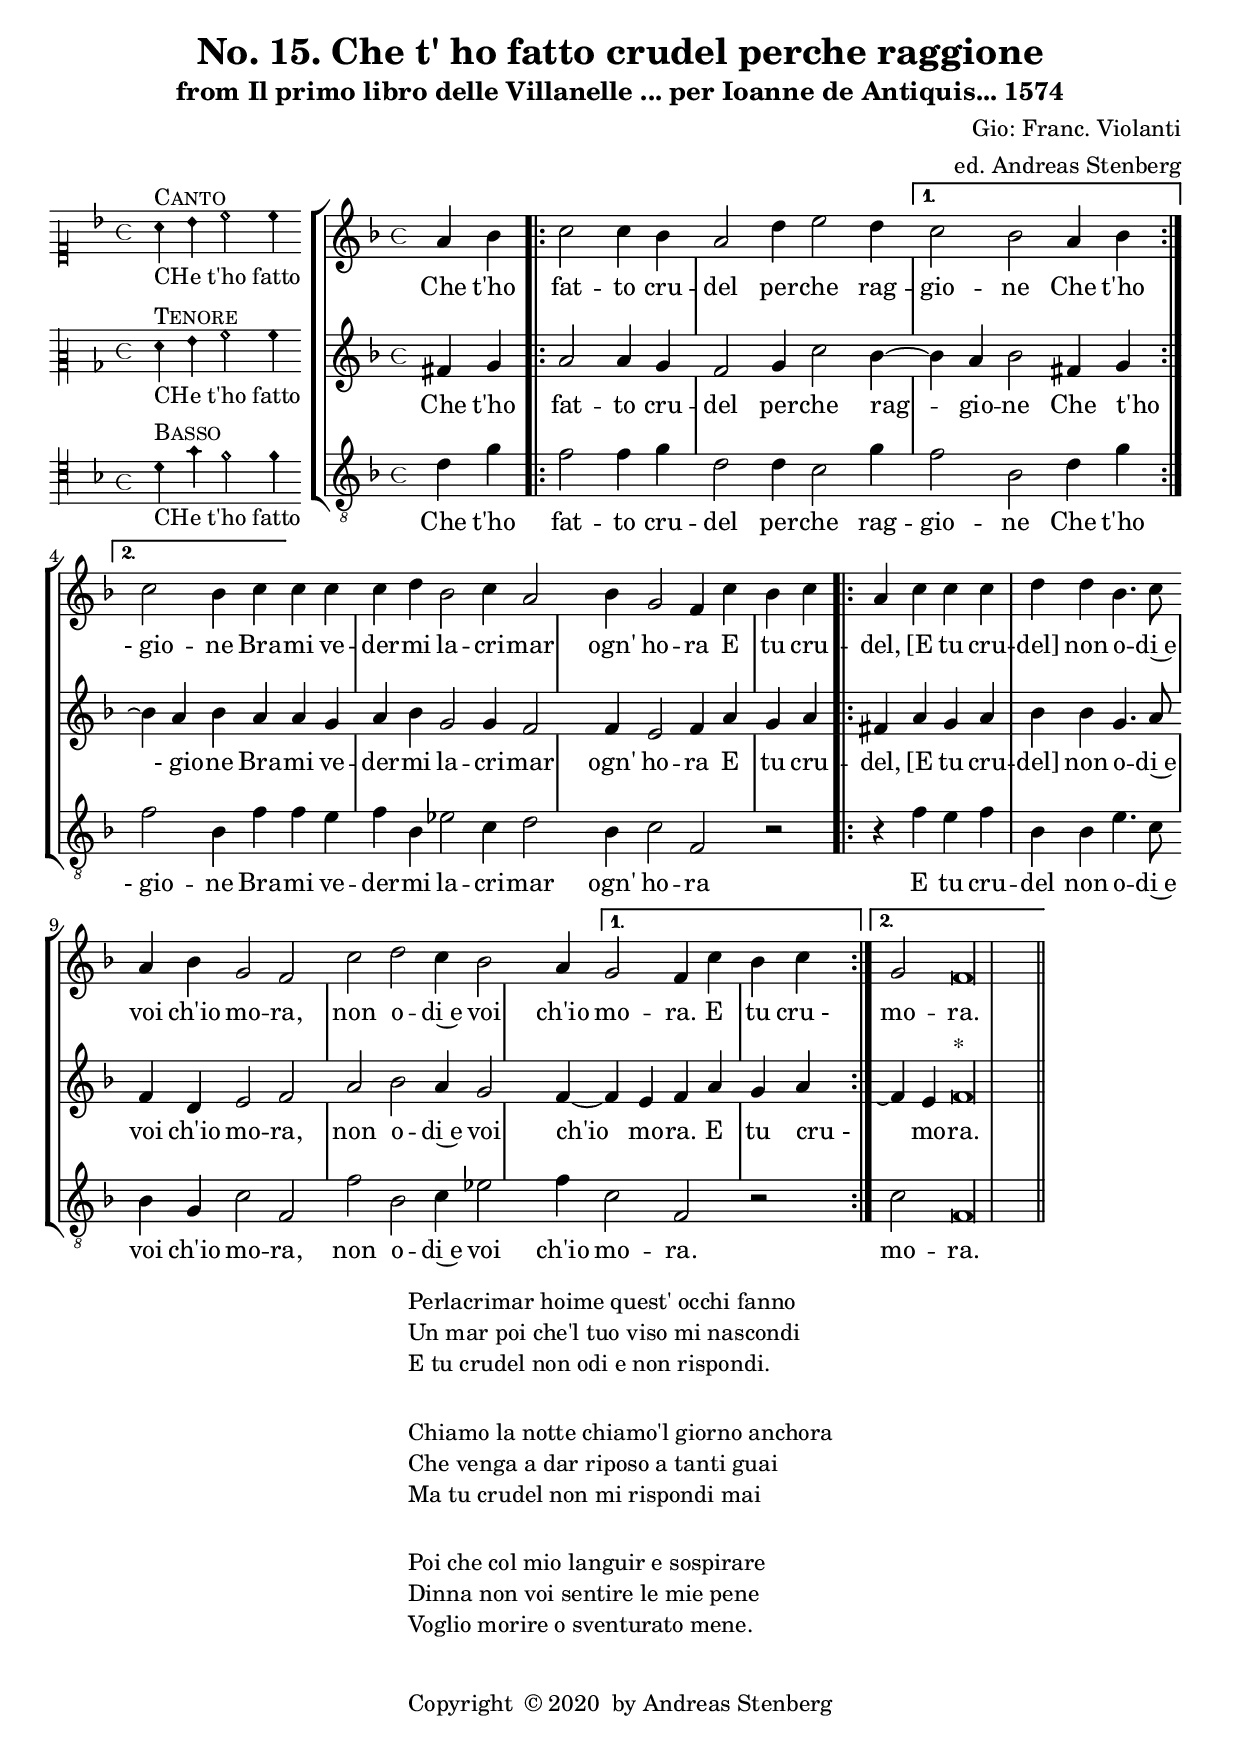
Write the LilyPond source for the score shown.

\version "2.18.0"
\include "deutsch.ly"
#(append! supported-clefs '(("mensural-f3" . ("clefs.mensural.f" 0 0))))
ficta = \once \set suggestAccidentals =##t
\header {
  title = "No. 15. Che t' ho fatto crudel perche raggione"
  subtitle = "from Il primo libro delle Villanelle ... per Ioanne de Antiquis... 1574"
  composer = "Gio: Franc. Violanti"
  arranger = "ed. Andreas Stenberg"
  poet = ""
  meter =""
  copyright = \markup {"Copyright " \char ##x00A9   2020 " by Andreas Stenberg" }
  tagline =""
}
global = {
  \key f \major
  \override Staff.TimeSignature.style = #'mensural
}
%% PDF p. 33-34.
sopMusic = \relative c' {

  \set Score.tempoHideNote = ##t
  \tempo 2 = 76
  \time 4/4
  \set Timing.measureLength = #(ly:make-moment 4/4)
  %  \override Staff.BarLine.transparent =##t
  \partial 2 a'4 b4
  \repeat volta 2 {
    c2 c4 b4
    \override Staff.BarLine.transparent  =##t
    \set Timing.measureLength = #(ly:make-moment 6/4)
    a2 d4 e2 d4
  }
  \alternative {
    {c2 b2  a4 b4 \revert Staff.BarLine.transparent }
    {   \set Timing.measureLength = #(ly:make-moment 4/4) c2 b4 c4 }
  }
  \override Staff.BarLine.transparent  =##t
  c4 c4 c4 d4
  \set Timing.measureLength = #(ly:make-moment 6/4)
  b2
  c4 a2 b4
  g2 f4
  c'4 b4 c4
  \revert Staff.BarLine.transparent
  \repeat volta 2 {
    a4 c4 c4 c4 d4 d4
    \override Staff.BarLine.transparent =##t
    \set Timing.measureLength = #(ly:make-moment 4/4)
    b4. c8 a4 b4
    \set Timing.measureLength = #(ly:make-moment 6/4)
    g2 f2  c'2
    d2 c4 b2 a4
  }
  \alternative {
    { g2 f4 c'4 b4 c4 \revert Staff.BarLine.transparent }
    {
      g2 f\longa*1/4
    }
  }
  \bar "||"
}
sopWords = \lyricmode {
  Che t'ho fat -- to cru -- del per -- che rag -- gio -- ne
  Che t'ho
  "- gio" -- ne
  Bra -- mi ve -- der -- mi la -- cri -- mar ogn' ho -- ra
  E tu cru -- del,
  [E tu cru -- del] non o -- di~e voi ch'io mo -- ra,
  non o -- di~e voi ch'io mo -- ra.
  E tu "cru -"
  mo -- ra.
}
%% PDF p. 81-82.
altoMusic = \relative c' {
  fis4 g4
  \repeat volta 2 {
    a2 a4 g4
    \override Staff.BarLine.transparent  =##t
    f2 g4 c2 b4~
  }
  \alternative {
    { b4 a4 b2 fis4 g4 \revert Staff.BarLine.transparent }
    { b4\repeatTie a4 b4 a4   \override Staff.BarLine.transparent  =##t }
  }
  a4 g4 a4 b4
  g2 g4 f2 f4
  e2 f4 a4 g4 a4
  \revert Staff.BarLine.transparent
  \repeat volta 2 {
    fis4 a4 g4 a4 b4 b4
    \override Staff.BarLine.transparent  =##t
    g4. a8 f4 d4
    e2 f2 a2
    b2 a4 g2 f4~
  }
  \alternative {
    { f4 e4 f4 a4 g4 a4 \revert Staff.BarLine.transparent }
    { f4\repeatTie e4 f\longa*1/4^"*" }
  }
}

altoWords = \lyricmode {
  Che t'ho fat -- to cru -- del per -- che rag -- gio -- ne
  Che t'ho
  _ "- gio" -- ne
  Bra -- mi ve -- der -- mi la -- cri -- mar ogn' ho -- ra
  E tu cru -- del,
  [E tu cru -- del] non o -- di~e voi ch'io mo -- ra,
  non o -- di~e voi ch'io mo -- ra.
  E tu "cru -"
  _ mo -- ra.
}
%% PDF p.127 - 128.
bassMusic = \relative c {
  \clef "G_8"
  d'4 g4
  \repeat volta 2 {
    f2 f4 g4
    \override Staff.BarLine.transparent =##t
    d2 d4 c2 g'4
  }
  \alternative {
    { f2 b,2 d4 g4 \revert Staff.BarLine.transparent }
    { f2 b,4 f'4  }
  }
    \override Staff.BarLine.transparent =##t
  f4 e4 f4 b,4
  es2 c4 d2 b4
  c2 f,2 r2
  \revert Staff.BarLine.transparent
  \repeat volta 2 {
    r4 f'4 e4 f4 b,4 b4
    \override Staff.BarLine.transparent =##t
    e4. c8 b4 g4
    c2 f,2 f'2
    b,2 c4 es2 f4
  }
  \alternative {
    { c2 f,2 r2 \revert Staff.BarLine.transparent }
    { c'2 f,\longa*1/4 }
  }
}

bassWords = \lyricmode {
  Che t'ho fat -- to cru -- del per -- che rag -- gio -- ne
  Che t'ho
  "- gio" -- ne
  Bra -- mi ve -- der -- mi la -- cri -- mar ogn' ho -- ra
  E tu cru -- del
  non o -- di~e voi ch'io mo -- ra,
  non o -- di~e voi ch'io mo -- ra.
  mo -- ra.
}
incipitDiscantus = \markup {
  \score {
    {
      %      \set Staff.instrumentName = #"Tenor "
      \override NoteHead.style = #'neomensural
      \override Rest.style = #'neomensural
      \override Staff.TimeSignature.style = #'mensural
      \override Staff.KeySignature.style = #'petrucci
      \cadenzaOn
      \clef "petrucci-c1"
      \key f \major
      \time 4/4

      a'4^\markup { \smallCaps"Canto"}
      _"CHe t'ho fatto"
      b'4 c''2 c''4
    }
    \layout {
      \context {
        \Voice
        \remove "Ligature_bracket_engraver"
        \consists "Mensural_ligature_engraver"
      }
      line-width = 4.5\cm
    }
  }
}


incipitAltus = \markup {
  \score {
    {
      %      \set Staff.instrumentName = #"Tenor "
      \override NoteHead.style = #'neomensural
      \override Rest.style = #'neomensural
      \override Staff.TimeSignature.style = #'mensural
      \cadenzaOn
      \clef "petrucci-c2"
      \key f \major
      \time 4/4
      f'4^\markup \smallCaps"Tenore"
      _"CHe t'ho fatto"
      g'4 a'2 a'4
    }
    \layout {
      \context {
        \Voice
        \remove "Ligature_bracket_engraver"
        \consists "Mensural_ligature_engraver"
      }
      line-width = 4.5\cm
    }
  }
}


incipitBassus = \markup {
  \score {
    {
      %      \set Staff.instrumentName = #"Tenor "
      \override NoteHead.style = #'neomensural
      \override Rest.style = #'neomensural
      \override Staff.TimeSignature.style = #'mensural
      \cadenzaOn
      \clef "petrucci-c4"
      \key f \major
      \time 4/4
      d'4^\markup \smallCaps"Basso"
      _"CHe t'ho fatto"
      g'4 f'2 f'4
    }
    \layout {
      \context {
        \Voice
        \remove "Ligature_bracket_engraver"
        \consists "Mensural_ligature_engraver"
      }
      line-width = 4.5\cm
    }
  }
}


\score {
  <<
    \new StaffGroup \with {
      \override VerticalAxisGroup.staff-staff-spacing = #'((basic-distance . 12))
    } <<
      \new Staff = treble <<
        \set Staff.instrumentName = \incipitDiscantus
        \new Voice = "sopranos" {
          \set  Staff.midiInstrument ="choir aahs"
          %	\voiceOne
          << \global \sopMusic >>
        }
      >>
      \new Lyrics = sopranos { s1 }

      \new Staff = "medius" <<
        \set Staff.instrumentName = \incipitAltus

        \new Voice = "altos" {
          %	\voiceTwo
          \set  Staff.midiInstrument ="choir aahs"
          << \global \altoMusic >>
        }
      >>

      \new Lyrics = "altos" { s1 }

      \new Staff ="basses" {
        \set Staff.instrumentName = \incipitBassus

        \new Voice = "basses" {
          \set  Staff.midiInstrument ="choir aahs"
          \clef "treble_8"
          %	\voiceTwo
          << \global \bassMusic >>
        }
      }
    >>
    \new Lyrics = basses { s1 }

    \context Lyrics = sopranos \lyricsto sopranos \sopWords
    \context Lyrics = altos \lyricsto altos \altoWords
    \context Lyrics = basses \lyricsto basses \bassWords
  >>
  \layout {
    \context {
      \Score
      % no bars in staves
      %      \override BarLine.transparent = ##t

    }
    % the next three instructions keep the lyrics between the bar lines
    \context {
      \Lyrics
      \consists "Bar_engraver"
      \override BarLine.transparent = ##t
    }
    \context {
      \StaffGroup
      \consists "Separating_line_group_engraver"
    }
    \context {
      \Voice
      % no slurs
      \override Slur.transparent = ##t
      % Comment in the below "\remove" command to allow line
      % breaking also at those barlines where a note overlaps
      % into the next bar.  The command is commented out in this
      % short example score, but especially for large scores, you
      % will typically yield better line breaking and thus improve
      % overall spacing if you comment in the following command.
      %\remove "Forbid_line_break_engraver"
    }
    indent = 4.5\cm
  }

}

\markup {
  \fill-line {
    \column {
      \line { \justify-string #"Perlacrimar hoime quest' occhi fanno

Un mar poi che'l tuo viso mi nascondi

E tu crudel non odi e non rispondi." }

      \vspace #1.5
      \line { \justify-string #"Chiamo la notte chiamo'l giorno anchora

Che venga a dar riposo a tanti guai

Ma tu crudel non mi rispondi mai" }

      \vspace #1.5
      \line { \justify-string #"Poi che col mio languir e sospirare

Dinna non voi sentire le mie pene

Voglio morire o sventurato mene." }

      \vspace #1.5
    }
  }
}

\score {
  \unfoldRepeats
  <<
    \new StaffGroup <<
      \new Staff = treble <<
        \set Staff.instrumentName = \incipitDiscantus
        \new Voice = "sopranos" {
          \set  Staff.midiInstrument ="choir aahs"
          %	\voiceOne
          << \global \sopMusic >>
        }
      >>
      \new Lyrics = sopranos { s1 }

      \new Staff = "medius" <<
        \set Staff.instrumentName = \incipitAltus

        \new Voice = "altos" {
          %	\voiceTwo
          \set  Staff.midiInstrument ="choir aahs"
          << \global \altoMusic >>
        }
      >>

      \new Lyrics = "altos" { s1 }

      \new Staff ="basses" {
        \set Staff.instrumentName = \incipitBassus

        \new Voice = "basses" {
          \set  Staff.midiInstrument ="choir aahs"
          \clef "G_8"
          %	\voiceTwo
          << \global \bassMusic >>
        }
      }
    >>
    \new Lyrics = basses { s1 }

    \context Lyrics = sopranos \lyricsto sopranos \sopWords
    \context Lyrics = altos \lyricsto altos \altoWords
    \context Lyrics = basses \lyricsto basses \bassWords
  >>
  \midi {}
}
\paper {
  ragged-bottom = ##t
  ragged-last-bottom = ##t
  ragged-last = ##t
}

%{
convert-ly.py (GNU LilyPond) 2.18.2  convert-ly.py: Processing `'...
Applying conversion: 2.15.7, 2.15.9, 2.15.10, 2.15.16, 2.15.17,
2.15.18, 2.15.19, 2.15.20, 2.15.25, 2.15.32, 2.15.39, 2.15.40,
2.15.42, 2.15.43, 2.16.0, 2.17.0, 2.17.4, 2.17.5, 2.17.6, 2.17.11,
2.17.14, 2.17.15, 2.17.18, 2.17.19, 2.17.20, 2.17.25, 2.17.27,
2.17.29, 2.17.97, 2.18.0
%}
